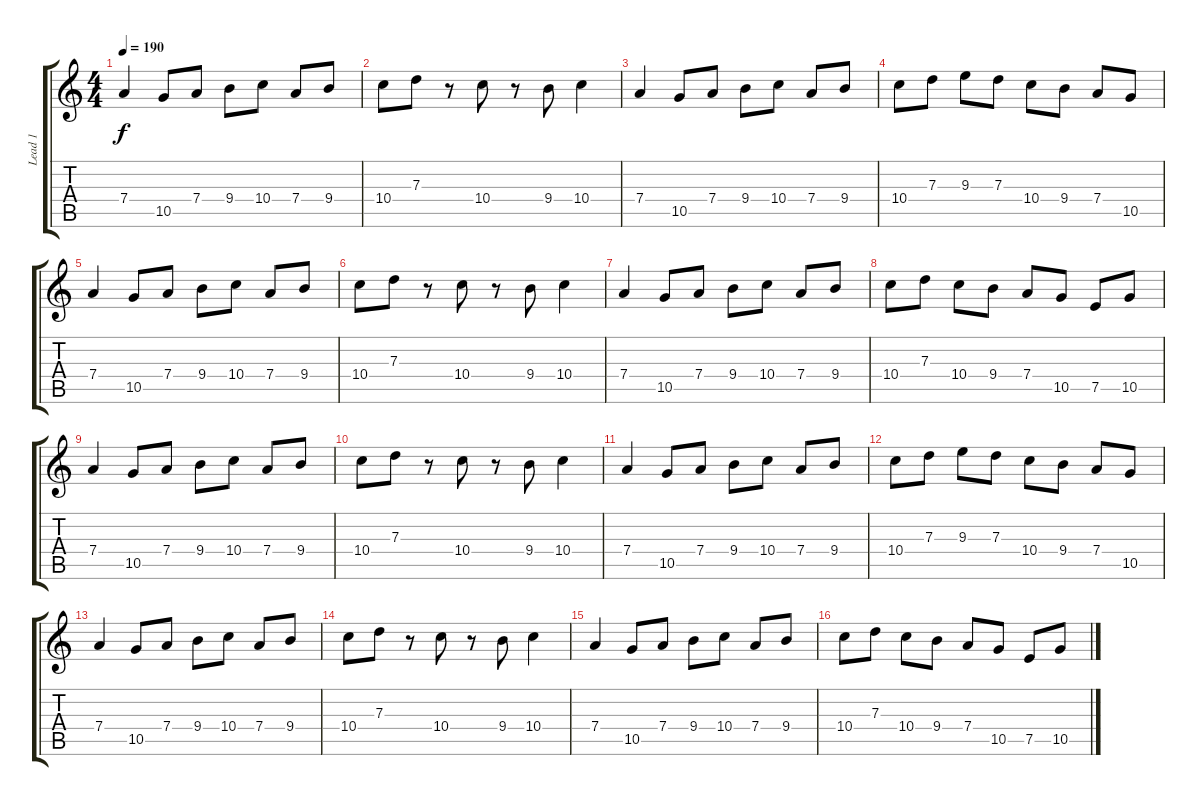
\track ("Lead 1" "Lead 1") {instrument overdrivenguitar}
\staff {score tabs}
\tuning (E4 B3 G3 D3 A2 E2) {hide}
\ts (4 4)
\tempo 190
\clef g2
\ks c
7.4.4{dy f} 10.5.8 7.4.8 9.4.8 10.4.8 7.4.8 9.4.8 |
10.4.8 7.3.8 r.8 10.4.8 r.8 9.4.8 10.4.4 |
7.4.4 10.5.8 7.4.8 9.4.8 10.4.8 7.4.8 9.4.8 |
10.4.8 7.3.8 9.3.8 7.3.8 10.4.8 9.4.8 7.4.8 10.5.8 |
7.4.4 10.5.8 7.4.8 9.4.8 10.4.8 7.4.8 9.4.8 |
10.4.8 7.3.8 r.8 10.4.8 r.8 9.4.8 10.4.4 |
7.4.4 10.5.8 7.4.8 9.4.8 10.4.8 7.4.8 9.4.8 |
10.4.8 7.3.8 10.4.8 9.4.8 7.4.8 10.5.8 7.5.8 10.5.8 |
7.4.4{volume 11} 10.5.8 7.4.8 9.4.8 10.4.8 7.4.8 9.4.8 |
10.4.8 7.3.8 r.8 10.4.8 r.8 9.4.8 10.4.4 |
7.4.4 10.5.8 7.4.8 9.4.8 10.4.8 7.4.8 9.4.8 |
10.4.8 7.3.8 9.3.8 7.3.8 10.4.8 9.4.8 7.4.8 10.5.8 |
7.4.4 10.5.8 7.4.8 9.4.8 10.4.8 7.4.8 9.4.8 |
10.4.8 7.3.8 r.8 10.4.8 r.8 9.4.8 10.4.4 |
7.4.4 10.5.8 7.4.8 9.4.8 10.4.8 7.4.8 9.4.8 |
10.4.8 7.3.8 10.4.8 9.4.8 7.4.8 10.5.8 7.5.8 10.5.8
